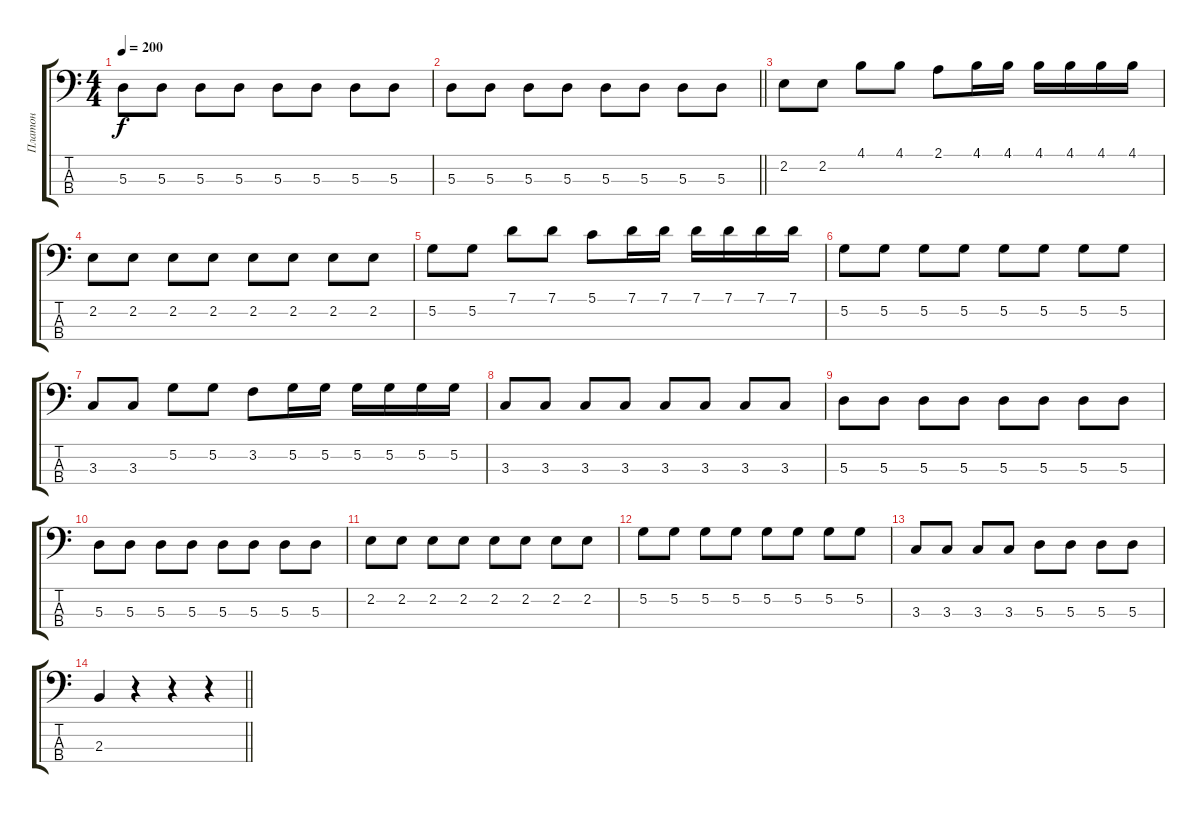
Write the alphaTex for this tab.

\track ("Платон" "Платон") {instrument electricbassfinger}
\staff {score tabs}
\tuning (G2 D2 A1 E1) {hide}
\ts (4 4)
\tempo 200
\clef f4
\ks c
5.3.8{dy f} 5.3.8 5.3.8 5.3.8 5.3.8 5.3.8 5.3.8 5.3.8 |
\barLineRight lightlight
5.3.8 5.3.8 5.3.8 5.3.8 5.3.8 5.3.8 5.3.8 5.3.8 |
2.2.8 2.2.8 4.1.8 4.1.8 2.1.8 4.1.16 4.1.16 4.1.16 4.1.16 4.1.16 4.1.16 |
2.2.8 2.2.8 2.2.8 2.2.8 2.2.8 2.2.8 2.2.8 2.2.8 |
5.2.8 5.2.8 7.1.8 7.1.8 5.1.8 7.1.16 7.1.16 7.1.16 7.1.16 7.1.16 7.1.16 |
5.2.8 5.2.8 5.2.8 5.2.8 5.2.8 5.2.8 5.2.8 5.2.8 |
3.3.8 3.3.8 5.2.8 5.2.8 3.2.8 5.2.16 5.2.16 5.2.16 5.2.16 5.2.16 5.2.16 |
3.3.8 3.3.8 3.3.8 3.3.8 3.3.8 3.3.8 3.3.8 3.3.8 |
5.3.8 5.3.8 5.3.8 5.3.8 5.3.8 5.3.8 5.3.8 5.3.8 |
5.3.8 5.3.8 5.3.8 5.3.8 5.3.8 5.3.8 5.3.8 5.3.8 |
2.2.8 2.2.8 2.2.8 2.2.8 2.2.8 2.2.8 2.2.8 2.2.8 |
5.2.8 5.2.8 5.2.8 5.2.8 5.2.8 5.2.8 5.2.8 5.2.8 |
3.3.8 3.3.8 3.3.8 3.3.8 5.3.8 5.3.8 5.3.8 5.3.8 |
\barLineRight lightlight
2.3.4 r.4 r.4 r.4
